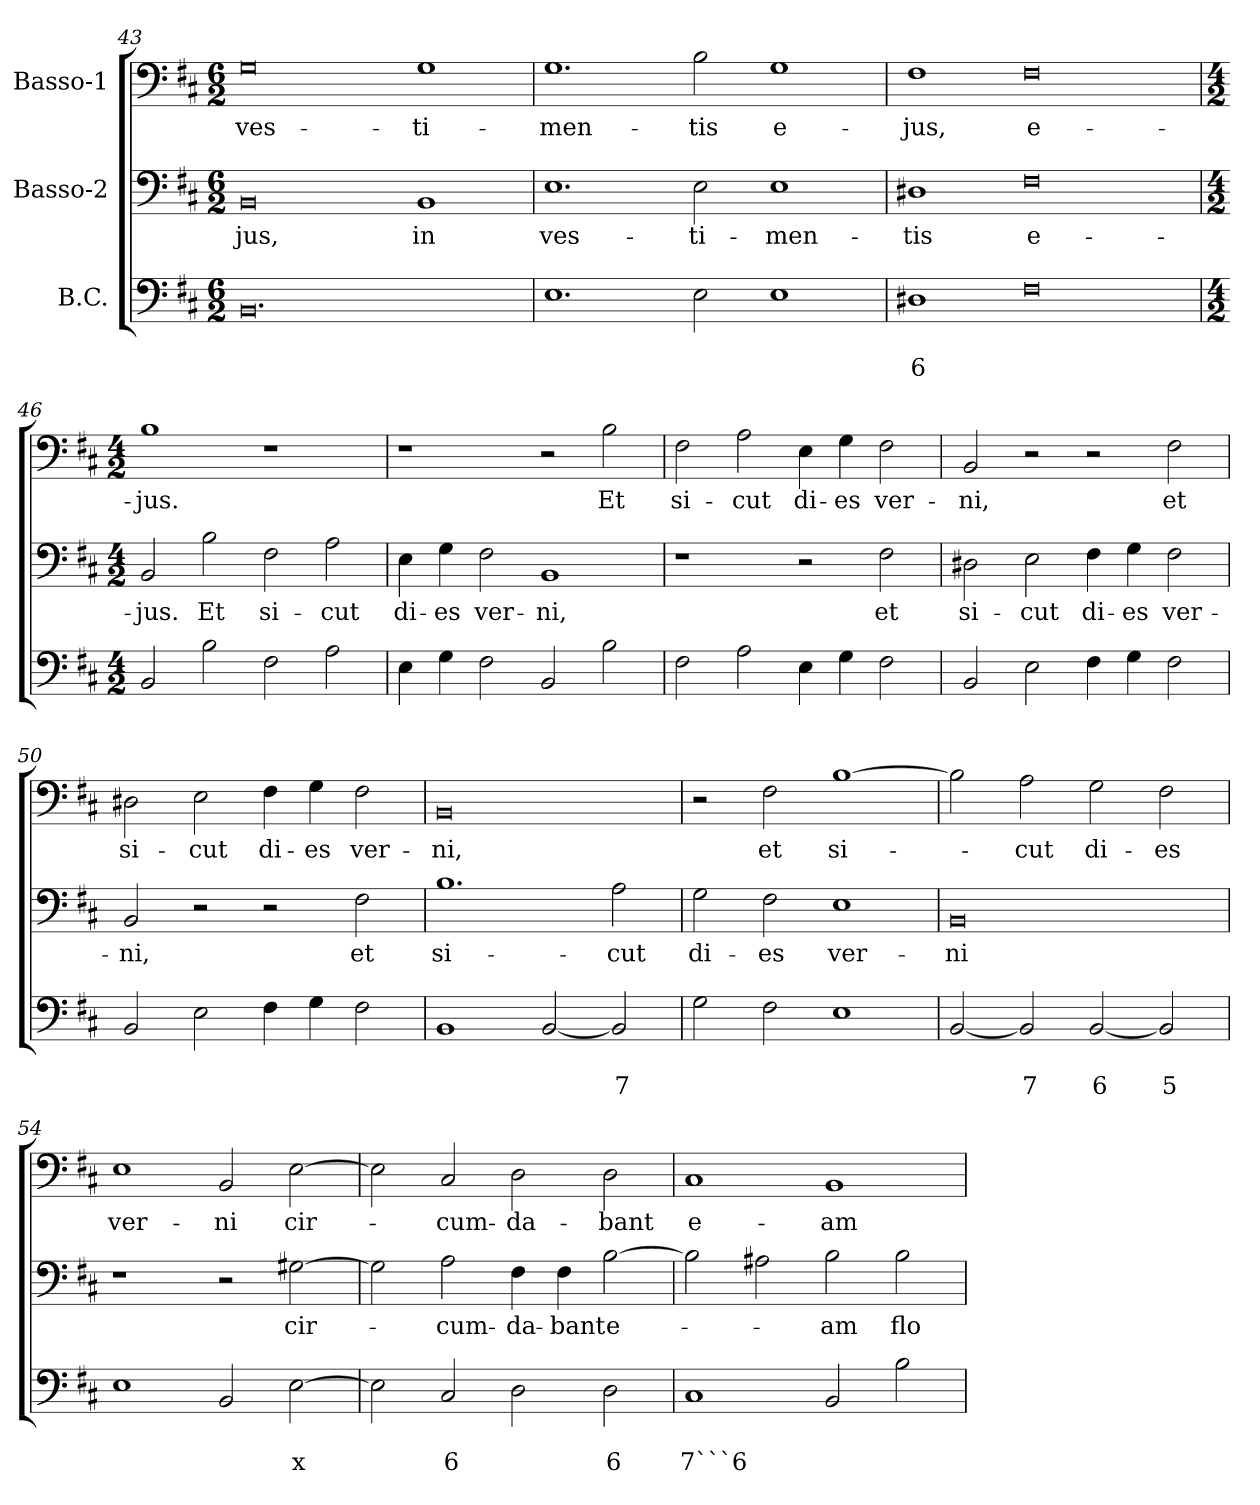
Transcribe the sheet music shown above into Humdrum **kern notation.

**kern	**text	**text	**kern	**text	**kern	**text
*part3	*part3	*part3	*part2	*part2	*part1	*part1
*staff3	*staff3	*staff3	*staff2	*staff2	*staff1	*staff1
*I"B.C.	*	*	*I"Basso-2	*	*I"Basso-1	*
*clefF4	*	*	*clefF4	*	*clefF4	*
*k[f#c#]	*	*	*k[f#c#]	*	*k[f#c#]	*
*D:	*	*	*D:	*	*D:	*
*M6/2	*	*	*M6/2	*	*M6/2	*
=43	=43	=43	=43	=43	=43	=43
!	!	!	!	!LO:LY:b	!	!LO:LY:b
0.BB	.	.	0BB	-jus,	0G	ves-
!	!	!	!	!LO:LY:b	!	!LO:LY:b
.	.	.	1BB	in	1G	-ti-
=44	=44	=44	=44	=44	=44	=44
!	!	!	!	!LO:LY:b	!	!LO:LY:b
1.E	.	.	1.E	ves-	1.G	-men-
!	!	!	!	!LO:LY:b	!	!LO:LY:b
2E\	.	.	2E\	-ti-	2B\	-tis
!	!	!	!	!LO:LY:b	!	!LO:LY:b
1E	.	.	1E	-men-	1G	e-
=45	=45	=45	=45	=45	=45	=45
!	!	!LO:LY:b	!	!LO:LY:b	!	!LO:LY:b
1D#X	.	6	1D#X	-tis	1F#	-jus,
!	!	!	!	!LO:LY:b	!	!LO:LY:b
0F#	.	.	0F#	e-	0F#	e-
!!LO:PB:g=z
=46	=46	=46	=46	=46	=46	=46
*M4/2	*	*	*M4/2	*	*M4/2	*
!	!	!	!	!LO:LY:b	!	!LO:LY:b
2BB/	.	.	2BB/	-jus.	1B	-jus.
!	!	!	!	!LO:LY:b	!	!
2B\	.	.	2B\	Et	.	.
!	!	!	!	!LO:LY:b	!	!
2F#\	.	.	2F#\	si-	1r	.
!	!	!	!	!LO:LY:b	!	!
2A\	.	.	2A\	-cut	.	.
=47	=47	=47	=47	=47	=47	=47
!	!	!	!	!LO:LY:b	!	!
4E\	.	.	4E\	di-	1r	.
!	!	!	!	!LO:LY:b	!	!
4G\	.	.	4G\	-es	.	.
!	!	!	!	!LO:LY:b	!	!
2F#\	.	.	2F#\	ver-	.	.
!	!	!	!	!LO:LY:b	!	!
2BB/	.	.	1BB	-ni,	2r	.
!	!	!	!	!	!	!LO:LY:b
2B\	.	.	.	.	2B\	Et
=48	=48	=48	=48	=48	=48	=48
!	!	!	!	!	!	!LO:LY:b
2F#\	.	.	1r	.	2F#\	si-
!	!	!	!	!	!	!LO:LY:b
2A\	.	.	.	.	2A\	-cut
!	!	!	!	!	!	!LO:LY:b
4E\	.	.	2r	.	4E\	di-
!	!	!	!	!	!	!LO:LY:b
4G\	.	.	.	.	4G\	-es
!	!	!	!	!LO:LY:b	!	!LO:LY:b
2F#\	.	.	2F#\	et	2F#\	ver-
=49	=49	=49	=49	=49	=49	=49
!	!	!	!	!LO:LY:b	!	!LO:LY:b
2BB/	.	.	2D#X\	si-	2BB/	-ni,
!	!	!	!	!LO:LY:b	!	!
2E\	.	.	2E\	-cut	2r	.
!	!	!	!	!LO:LY:b	!	!
4F#\	.	.	4F#\	di-	2r	.
!	!	!	!	!LO:LY:b	!	!
4G\	.	.	4G\	-es	.	.
!	!	!	!	!LO:LY:b	!	!LO:LY:b
2F#\	.	.	2F#\	ver-	2F#\	et
!!LO:LB:g=z
=50	=50	=50	=50	=50	=50	=50
!	!	!	!	!LO:LY:b	!	!LO:LY:b
2BB/	.	.	2BB/	-ni,	2D#X\	si-
!	!	!	!	!	!	!LO:LY:b
2E\	.	.	2r	.	2E\	-cut
!	!	!	!	!	!	!LO:LY:b
4F#\	.	.	2r	.	4F#\	di-
!	!	!	!	!	!	!LO:LY:b
4G\	.	.	.	.	4G\	-es
!	!	!	!	!LO:LY:b	!	!LO:LY:b
2F#\	.	.	2F#\	et	2F#\	ver-
=51	=51	=51	=51	=51	=51	=51
!	!	!	!	!LO:LY:b	!	!LO:LY:b
1BB	.	.	1.B	si-	0BB	-ni,
[2BB/	.	.	.	.	.	.
!	!	!LO:LY:b	!	!LO:LY:b	!	!
2BB/]	.	7	2A\	-cut	.	.
=52	=52	=52	=52	=52	=52	=52
!	!	!	!	!LO:LY:b	!	!
2G\	.	.	2G\	di-	2r	.
!	!	!	!	!LO:LY:b	!	!LO:LY:b
2F#\	.	.	2F#\	-es	2F#\	et
!	!	!	!	!LO:LY:b	!	!LO:LY:b
1E	.	.	1E	ver-	[1B	si-
=53	=53	=53	=53	=53	=53	=53
!	!	!	!	!LO:LY:b	!	!
[2BB/	.	.	0BB	-ni	2B\]	.
!	!	!LO:LY:b	!	!	!	!LO:LY:b
2BB/]	.	7	.	.	2A\	-cut
!	!	!LO:LY:b	!	!	!	!LO:LY:b
[2BB/	.	6	.	.	2G\	di-
!	!	!LO:LY:b	!	!	!	!LO:LY:b
2BB/]	.	5	.	.	2F#\	-es
!!LO:LB:g=z
=54	=54	=54	=54	=54	=54	=54
!	!	!	!	!	!	!LO:LY:b
1E	.	.	1r	.	1E	ver-
!	!	!	!	!	!	!LO:LY:b
2BB/	.	.	2r	.	2BB/	-ni
!	!	!LO:LY:b	!	!LO:LY:b	!	!LO:LY:b
[2E\	.	x	[2G#X\	cir-	[2E\	cir-
=55	=55	=55	=55	=55	=55	=55
2E\]	.	.	2G#\]	.	2E\]	.
!	!	!LO:LY:b	!	!LO:LY:b	!	!LO:LY:b
2C#/	.	6	2A\	-cum-	2C#/	-cum-
!	!	!	!	!LO:LY:b	!	!LO:LY:b
2D\	.	.	4F#\	-da-	2D\	-da-
!	!	!	!	!LO:LY:b	!	!
.	.	.	4F#\	-bant	.	.
!	!	!LO:LY:b	!	!LO:LY:b	!	!LO:LY:b
2D\	.	6	[2B\	e-	2D\	-bant
=56	=56	=56	=56	=56	=56	=56
!	!	!LO:LY:b	!	!	!	!LO:LY:b
1C#	.	7```6	2B\]	.	1C#	e-
.	.	.	2A#X\	.	.	.
!	!	!	!	!LO:LY:b	!	!LO:LY:b
2BB/	.	.	2B\	-am	1BB	-am
!	!	!	!	!LO:LY:b	!	!
2B\	.	.	2B\	flo-	.	.
=	=	=	=	=	=	=
*-	*-	*-	*-	*-	*-	*-
